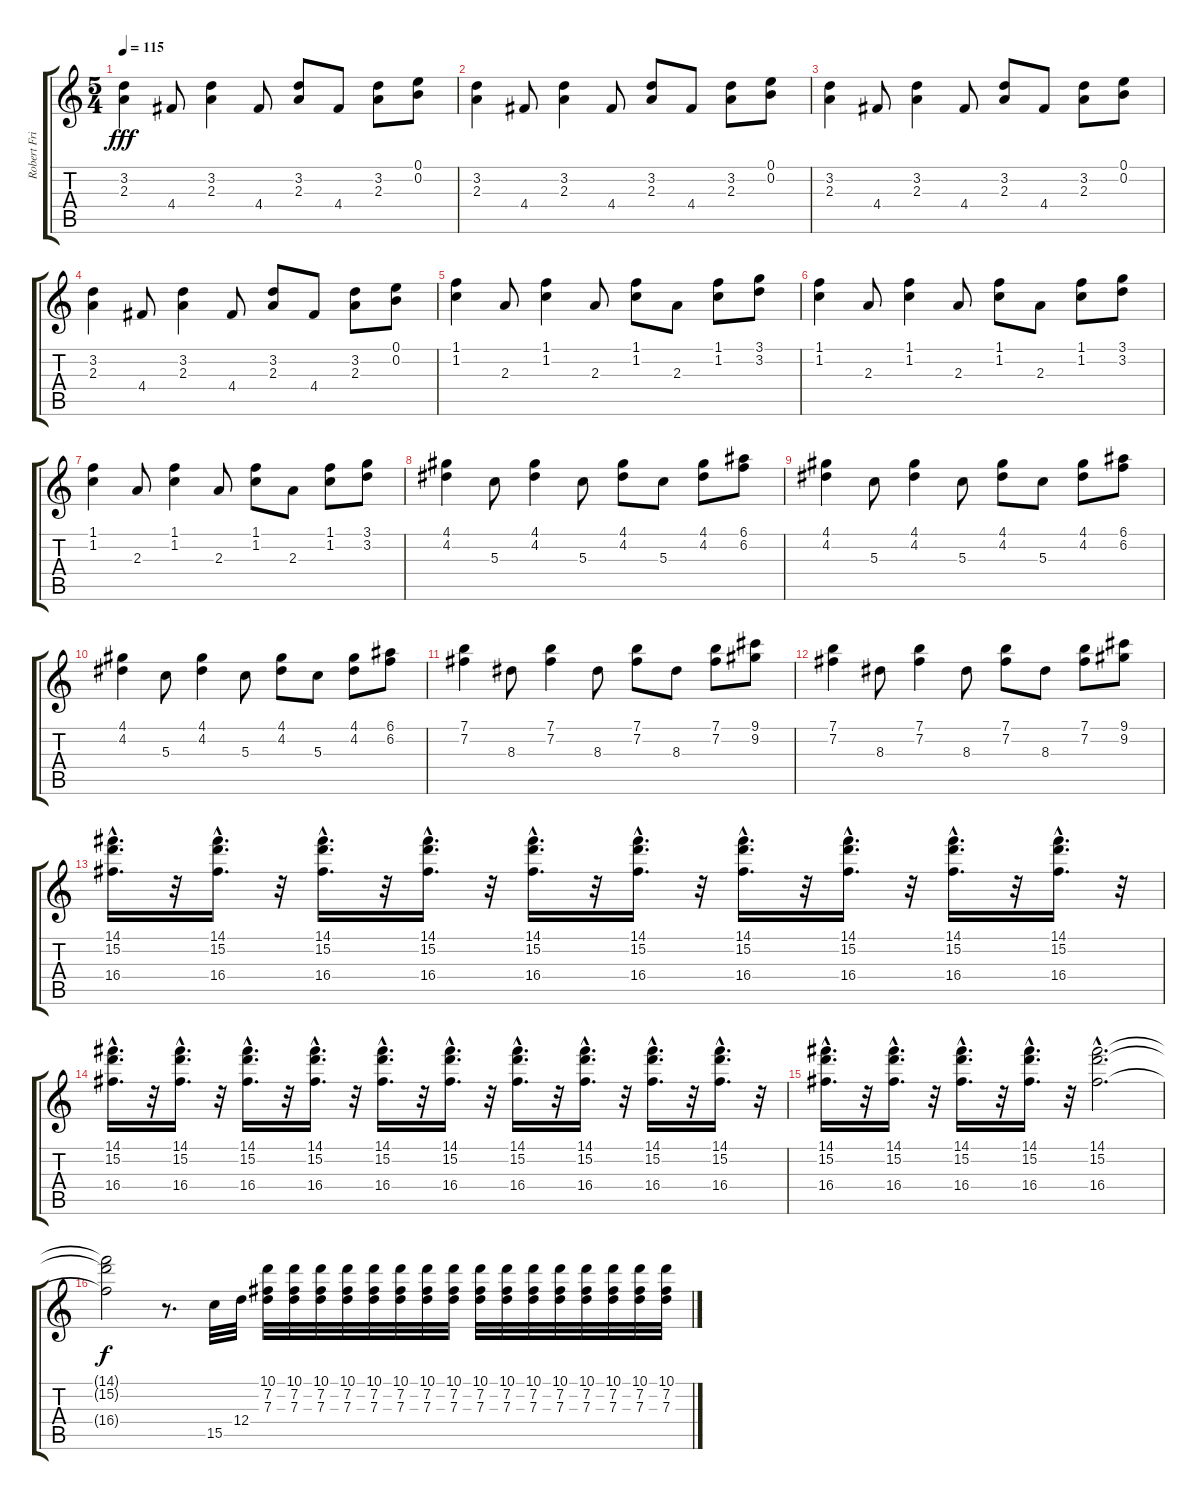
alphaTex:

\track ("Robert Fripp Guitar" "Robert Fri") {instrument electricguitarclean}
\staff {score tabs}
\tuning (E4 B3 G3 D3 A2 E2) {hide}
\ts (5 4)
\tempo 115
\clef g2
\ks c
(3.2 2.3).4{dy fff} 4.4.8 (3.2 2.3).4 4.4.8 (3.2 2.3).8 4.4.8 (3.2 2.3).8 (0.1 0.2).8 |
(3.2 2.3).4 4.4.8 (3.2 2.3).4 4.4.8 (3.2 2.3).8 4.4.8 (3.2 2.3).8 (0.1 0.2).8 |
(3.2 2.3).4 4.4.8 (3.2 2.3).4 4.4.8 (3.2 2.3).8 4.4.8 (3.2 2.3).8 (0.1 0.2).8 |
(3.2 2.3).4 4.4.8 (3.2 2.3).4 4.4.8 (3.2 2.3).8 4.4.8 (3.2 2.3).8 (0.1 0.2).8 |
(1.1 1.2).4 2.3.8 (1.1 1.2).4 2.3.8 (1.1 1.2).8 2.3.8 (1.1 1.2).8 (3.1 3.2).8 |
(1.1 1.2).4 2.3.8 (1.1 1.2).4 2.3.8 (1.1 1.2).8 2.3.8 (1.1 1.2).8 (3.1 3.2).8 |
(1.1 1.2).4 2.3.8 (1.1 1.2).4 2.3.8 (1.1 1.2).8 2.3.8 (1.1 1.2).8 (3.1 3.2).8 |
(4.1 4.2).4 5.3.8 (4.1 4.2).4 5.3.8 (4.1 4.2).8 5.3.8 (4.1 4.2).8 (6.1 6.2).8 |
(4.1 4.2).4 5.3.8 (4.1 4.2).4 5.3.8 (4.1 4.2).8 5.3.8 (4.1 4.2).8 (6.1 6.2).8 |
(4.1 4.2).4 5.3.8 (4.1 4.2).4 5.3.8 (4.1 4.2).8 5.3.8 (4.1 4.2).8 (6.1 6.2).8 |
(7.1 7.2).4 8.3.8 (7.1 7.2).4 8.3.8 (7.1 7.2).8 8.3.8 (7.1 7.2).8 (9.1 9.2).8 |
(7.1 7.2).4 8.3.8 (7.1 7.2).4 8.3.8 (7.1 7.2).8 8.3.8 (7.1 7.2).8 (9.1 9.2).8 |
(14.1{hac} 15.2{hac} 16.4{hac}).16{d} r.32 (14.1{hac} 15.2{hac} 16.4{hac}).16{d} r.32 (14.1{hac} 15.2{hac} 16.4{hac}).16{d} r.32 (14.1{hac} 15.2{hac} 16.4{hac}).16{d} r.32 (14.1{hac} 15.2{hac} 16.4{hac}).16{d} r.32 (14.1{hac} 15.2{hac} 16.4{hac}).16{d} r.32 (14.1{hac} 15.2{hac} 16.4{hac}).16{d} r.32 (14.1{hac} 15.2{hac} 16.4{hac}).16{d} r.32 (14.1{hac} 15.2{hac} 16.4{hac}).16{d} r.32 (14.1{hac} 15.2{hac} 16.4{hac}).16{d} r.32 |
(14.1{hac} 15.2{hac} 16.4{hac}).16{d} r.32 (14.1{hac} 15.2{hac} 16.4{hac}).16{d} r.32 (14.1{hac} 15.2{hac} 16.4{hac}).16{d} r.32 (14.1{hac} 15.2{hac} 16.4{hac}).16{d} r.32 (14.1{hac} 15.2{hac} 16.4{hac}).16{d} r.32 (14.1{hac} 15.2{hac} 16.4{hac}).16{d} r.32 (14.1{hac} 15.2{hac} 16.4{hac}).16{d} r.32 (14.1{hac} 15.2{hac} 16.4{hac}).16{d} r.32 (14.1{hac} 15.2{hac} 16.4{hac}).16{d} r.32 (14.1{hac} 15.2{hac} 16.4{hac}).16{d} r.32 |
(14.1{hac} 15.2{hac} 16.4{hac}).16{d} r.32 (14.1{hac} 15.2{hac} 16.4{hac}).16{d} r.32 (14.1{hac} 15.2{hac} 16.4{hac}).16{d} r.32 (14.1{hac} 15.2{hac} 16.4{hac}).16{d} r.32 (14.1{hac} 15.2{hac} 16.4{hac}).2{d} |
(14.1{t} 15.2{t} 16.4{t}).2{dy f} r.8{d} 15.5.32 12.4.32 (10.1 7.2 7.3).32 (10.1 7.2 7.3).32 (10.1 7.2 7.3).32 (10.1 7.2 7.3).32 (10.1 7.2 7.3).32 (10.1 7.2 7.3).32 (10.1 7.2 7.3).32 (10.1 7.2 7.3).32 (10.1 7.2 7.3).32 (10.1 7.2 7.3).32 (10.1 7.2 7.3).32 (10.1 7.2 7.3).32 (10.1 7.2 7.3).32 (10.1 7.2 7.3).32 (10.1 7.2 7.3).32 (10.1 7.2 7.3).32
